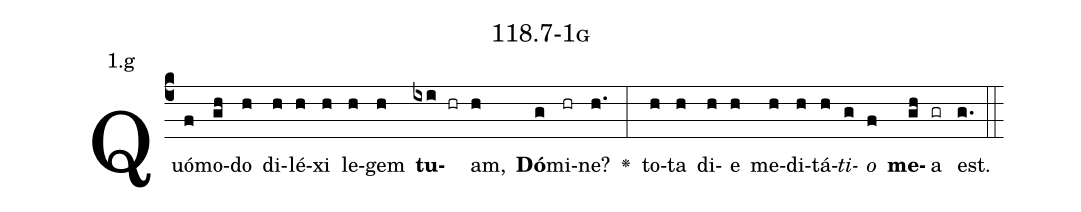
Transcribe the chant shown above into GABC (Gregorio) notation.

name: 118.7-1g;
annotation: 1.g;
%%
(c4)Quó(f)mo(gh)do(h) di(h)lé(h)xi(h) le(h)gem(h) <b>tu</b>(ixi hr)am,(h) <b>Dó</b>(g)mi(hr)ne?(h.) <v>\greheightstar</v>(:) to(h)ta(h) di(h)e(h) me(h)di(h)tá(h)<i>ti</i>(g)<i>o</i>(f) <b>me</b>(gh)a(gr) est.(g.) (::)


%E(h) u(h) o(g) u(f) a(gh) e.(g.) (::)
